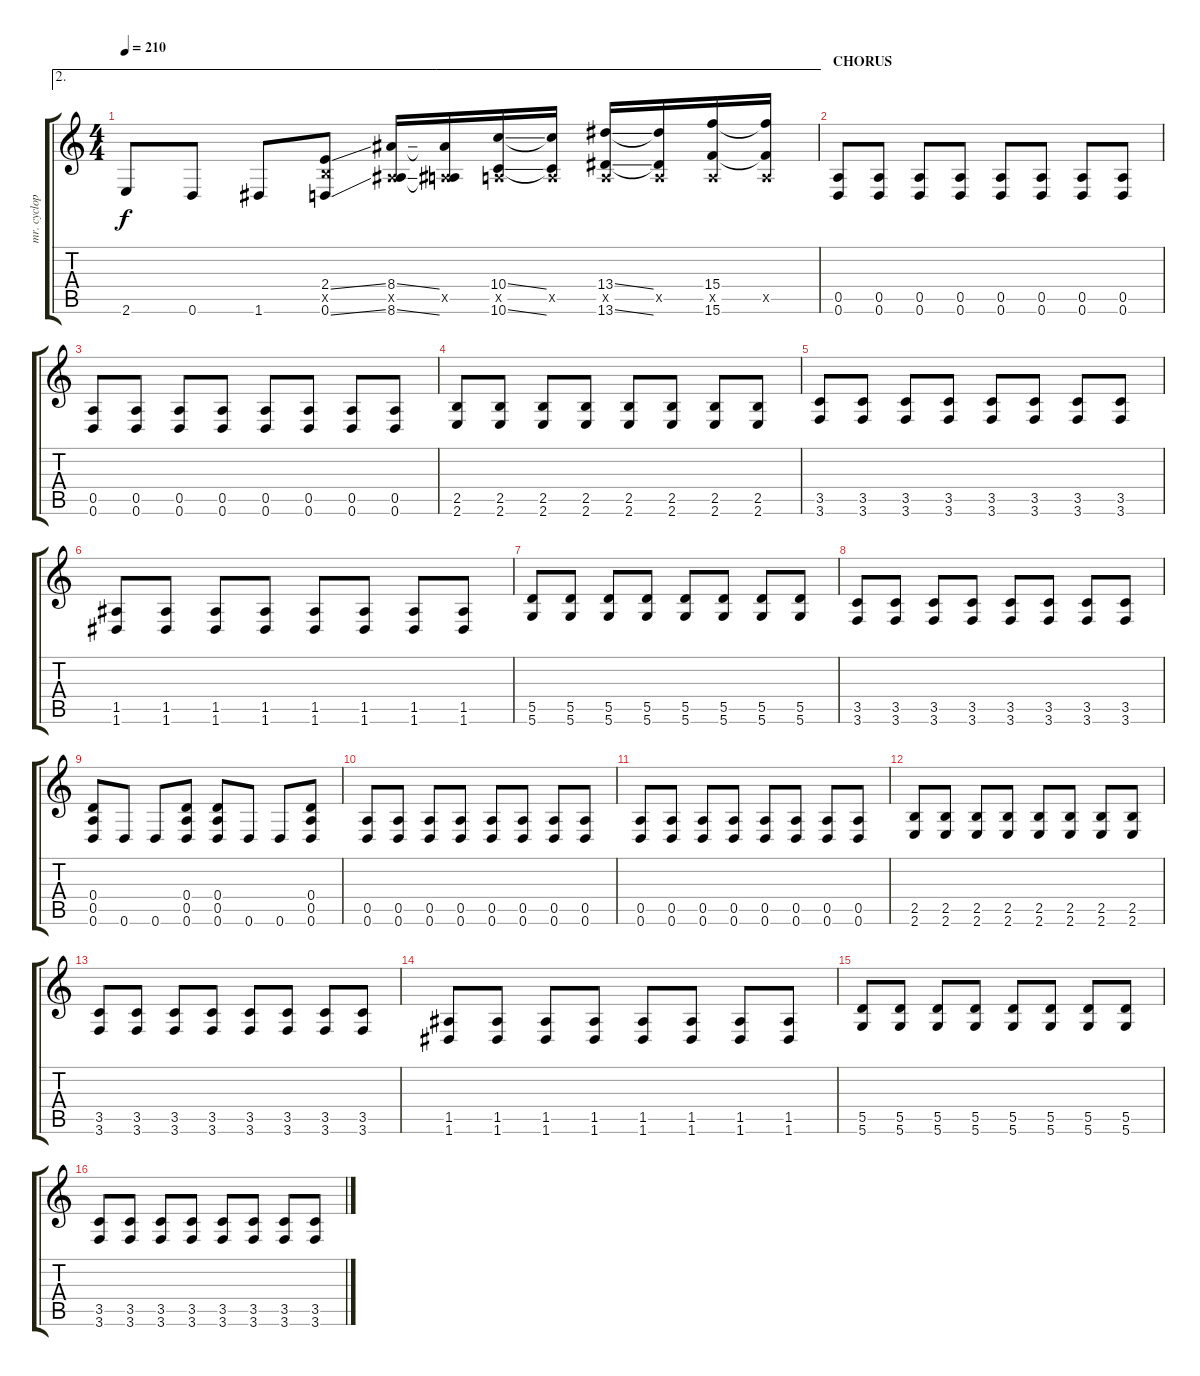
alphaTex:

\track ("mr. cyclop" "mr. cyclop") {instrument distortionguitar}
\staff {score tabs}
\tuning (E4 B3 G3 D3 A2 D2) {hide}
\ae 2
\ts (4 4)
\tempo 210
\clef g2
\ks c
2.6{t}.8{dy f} 0.6.8 1.6.8 (2.4{ss} 2.5{x} 0.6{ss}).8 (8.4{ss} 0.5{x} 8.6{ss}).16 (8.4{t} 0.5{x} 8.6{t}).16 (10.4{ss} 0.5{x} 10.6{ss}).16 (10.4{t} 0.5{x} 10.6{t}).16 (13.4{ss} 0.5{x} 13.6{ss}).16 (13.4{t} 0.5{x} 13.6{t}).16 (15.4 0.5{x} 15.6).16 (15.4{t} 0.5{x} 15.6{t}).16 |
\section ("" "CHORUS")
(0.5 0.6).8 (0.5 0.6).8 (0.5 0.6).8 (0.5 0.6).8 (0.5 0.6).8 (0.5 0.6).8 (0.5 0.6).8 (0.5 0.6).8 |
(0.5 0.6).8 (0.5 0.6).8 (0.5 0.6).8 (0.5 0.6).8 (0.5 0.6).8 (0.5 0.6).8 (0.5 0.6).8 (0.5 0.6).8 |
(2.5 2.6).8 (2.5 2.6).8 (2.5 2.6).8 (2.5 2.6).8 (2.5 2.6).8 (2.5 2.6).8 (2.5 2.6).8 (2.5 2.6).8 |
(3.5 3.6).8 (3.5 3.6).8 (3.5 3.6).8 (3.5 3.6).8 (3.5 3.6).8 (3.5 3.6).8 (3.5 3.6).8 (3.5 3.6).8 |
(1.5 1.6).8 (1.5 1.6).8 (1.5 1.6).8 (1.5 1.6).8 (1.5 1.6).8 (1.5 1.6).8 (1.5 1.6).8 (1.5 1.6).8 |
(5.5 5.6).8 (5.5 5.6).8 (5.5 5.6).8 (5.5 5.6).8 (5.5 5.6).8 (5.5 5.6).8 (5.5 5.6).8 (5.5 5.6).8 |
(3.5 3.6).8 (3.5 3.6).8 (3.5 3.6).8 (3.5 3.6).8 (3.5 3.6).8 (3.5 3.6).8 (3.5 3.6).8 (3.5 3.6).8 |
(0.4 0.5 0.6).8 0.6.8 0.6.8 (0.4 0.5 0.6).8 (0.4 0.5 0.6).8 0.6.8 0.6.8 (0.4 0.5 0.6).8 |
(0.5 0.6).8 (0.5 0.6).8 (0.5 0.6).8 (0.5 0.6).8 (0.5 0.6).8 (0.5 0.6).8 (0.5 0.6).8 (0.5 0.6).8 |
(0.5 0.6).8 (0.5 0.6).8 (0.5 0.6).8 (0.5 0.6).8 (0.5 0.6).8 (0.5 0.6).8 (0.5 0.6).8 (0.5 0.6).8 |
(2.5 2.6).8 (2.5 2.6).8 (2.5 2.6).8 (2.5 2.6).8 (2.5 2.6).8 (2.5 2.6).8 (2.5 2.6).8 (2.5 2.6).8 |
(3.5 3.6).8 (3.5 3.6).8 (3.5 3.6).8 (3.5 3.6).8 (3.5 3.6).8 (3.5 3.6).8 (3.5 3.6).8 (3.5 3.6).8 |
(1.5 1.6).8 (1.5 1.6).8 (1.5 1.6).8 (1.5 1.6).8 (1.5 1.6).8 (1.5 1.6).8 (1.5 1.6).8 (1.5 1.6).8 |
(5.5 5.6).8 (5.5 5.6).8 (5.5 5.6).8 (5.5 5.6).8 (5.5 5.6).8 (5.5 5.6).8 (5.5 5.6).8 (5.5 5.6).8 |
(3.5 3.6).8 (3.5 3.6).8 (3.5 3.6).8 (3.5 3.6).8 (3.5 3.6).8 (3.5 3.6).8 (3.5 3.6).8 (3.5 3.6).8
